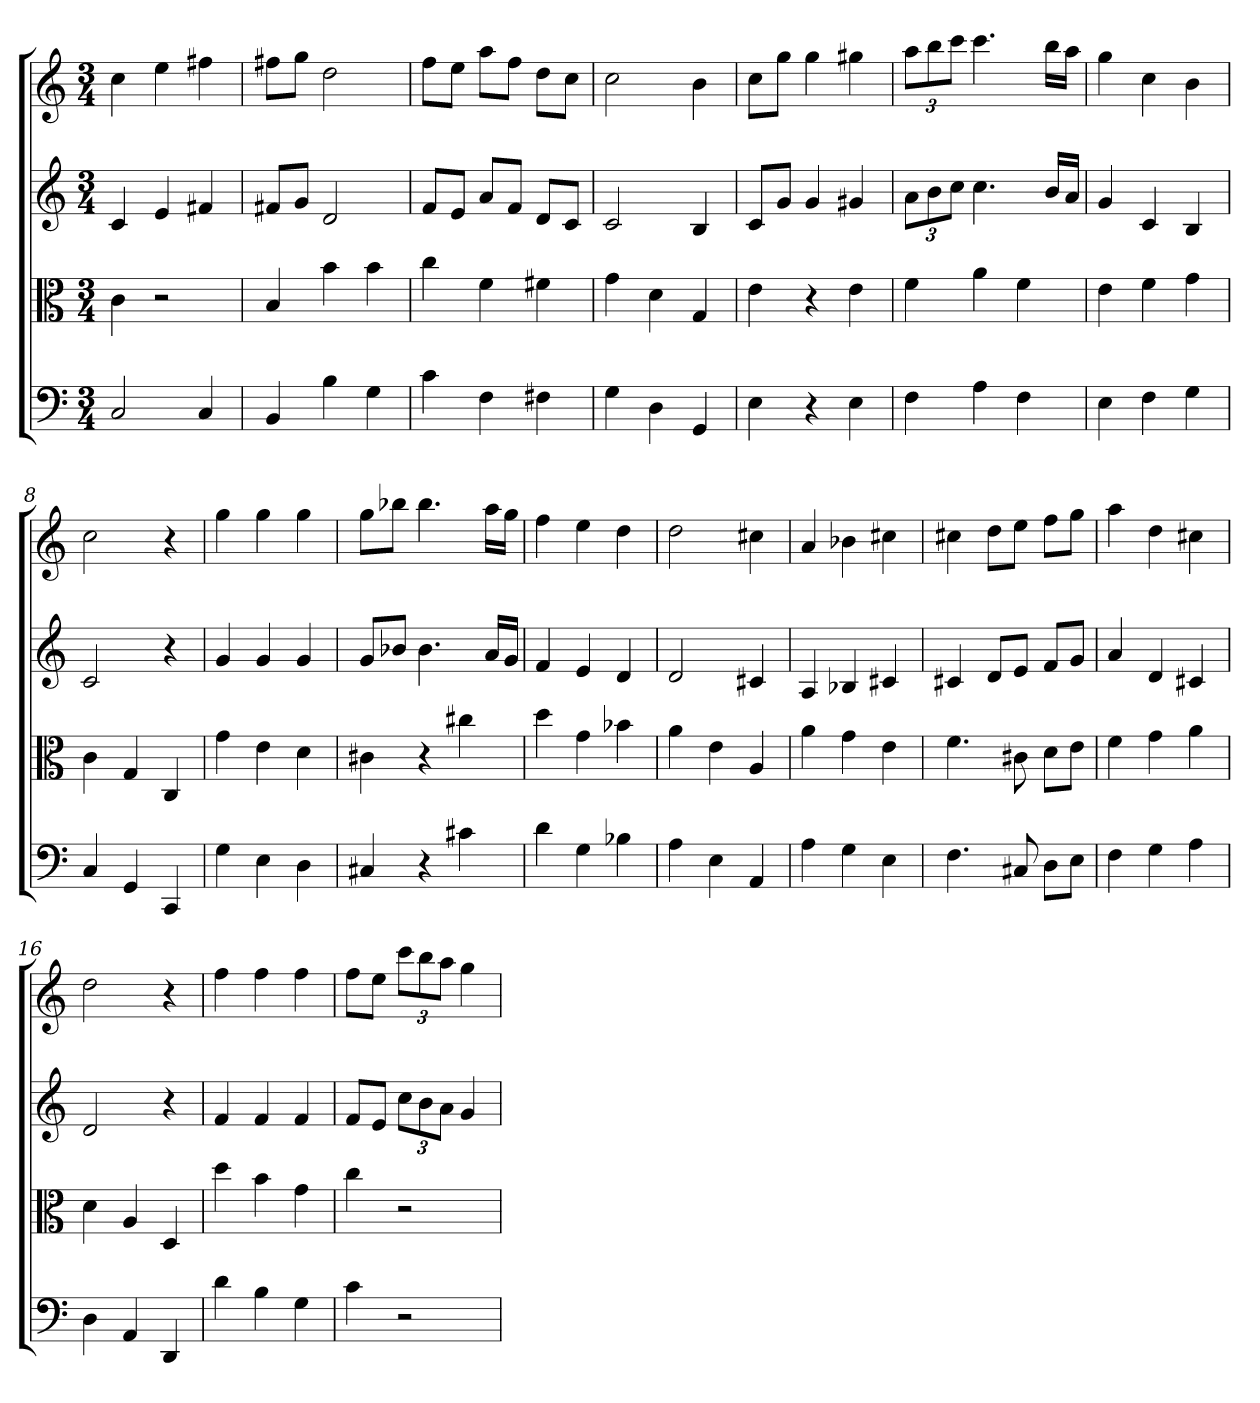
**kern	**kern	**kern	**kern
*part4	*part3	*part2	*part1
*staff4	*staff3	*staff2	*staff1
*clefF4	*clefC3	*	*
*k[]	*k[]	*k[]	*k[]
*C:	*C:	*C:	*C:
*M3/4	*M3/4	*M3/4	*M3/4
=	=	=	=
2C	4c	4c	4cc
.	2r	4e	4ee
4C	.	4f#X	4ff#X
=2	=2	=2	=2
4BB	4B	8f#XL	8ff#XL
.	.	8gJ	8ggJ
4B	4b	2d	2dd
4G	4b	.	.
=3	=3	=3	=3
4c	4cc	8fL	8ffL
.	.	8eJ	8eeJ
4F	4f	8aL	8aaL
.	.	8fJ	8ffJ
4F#X	4f#X	8dL	8ddL
.	.	8cJ	8ccJ
=4	=4	=4	=4
4G	4g	2c	2cc
4D	4d	.	.
4GG	4G	4B	4b
=5	=5	=5	=5
4E	4e	8cL	8ccL
.	.	8gJ	8ggJ
4r	4r	4g	4gg
4E	4e	4g#X	4gg#X
=6	=6	=6	=6
4F	4f	12aL	12aaL
.	.	12b	12bb
.	.	12ccJ	12cccJ
4A	4a	4.cc	4.ccc
4F	4f	.	.
.	.	16bLL	16bbLL
.	.	16aJJ	16aaJJ
=7	=7	=7	=7
4E	4e	4g	4gg
4F	4f	4c	4cc
4G	4g	4B	4b
=8	=8	=8	=8
4C	4c	2c	2cc
4GG	4G	.	.
4CC	4C	4r	4r
=9	=9	=9	=9
4G	4g	4g	4gg
4E	4e	4g	4gg
4D	4d	4g	4gg
=10	=10	=10	=10
4C#X	4c#X	8gL	8ggL
.	.	8b-XJ	8bb-XJ
4r	4r	4.b-	4.bb-
4c#X	4cc#X	.	.
.	.	16aLL	16aaLL
.	.	16gJJ	16ggJJ
=11	=11	=11	=11
4d	4dd	4f	4ff
4G	4g	4e	4ee
4B-X	4b-X	4d	4dd
=12	=12	=12	=12
4A	4a	2d	2dd
4E	4e	.	.
4AA	4A	4c#X	4cc#X
=13	=13	=13	=13
4A	4a	4A	4a
4G	4g	4B-X	4b-X
4E	4e	4c#X	4cc#X
=14	=14	=14	=14
4.F	4.f	4c#X	4cc#X
.	.	8dL	8ddL
8C#X	8c#X	8eJ	8eeJ
8D\L	8d\L	8fL	8ffL
8E\J	8e\J	8gJ	8ggJ
=15	=15	=15	=15
4F	4f	4a	4aa
4G	4g	4d	4dd
4A	4a	4c#X	4cc#X
=16	=16	=16	=16
4D	4d	2d	2dd
4AA	4A	.	.
4DD	4D	4r	4r
=17	=17	=17	=17
4d	4dd	4f	4ff
4B	4b	4f	4ff
4G	4g	4f	4ff
=18	=18	=18	=18
4c	4cc	8fL	8ffL
.	.	8eJ	8eeJ
2r	2r	12ccL	12cccL
.	.	12b	12bb
.	.	12aJ	12aaJ
.	.	4g	4gg
=	=	=	=
*-	*-	*-	*-
